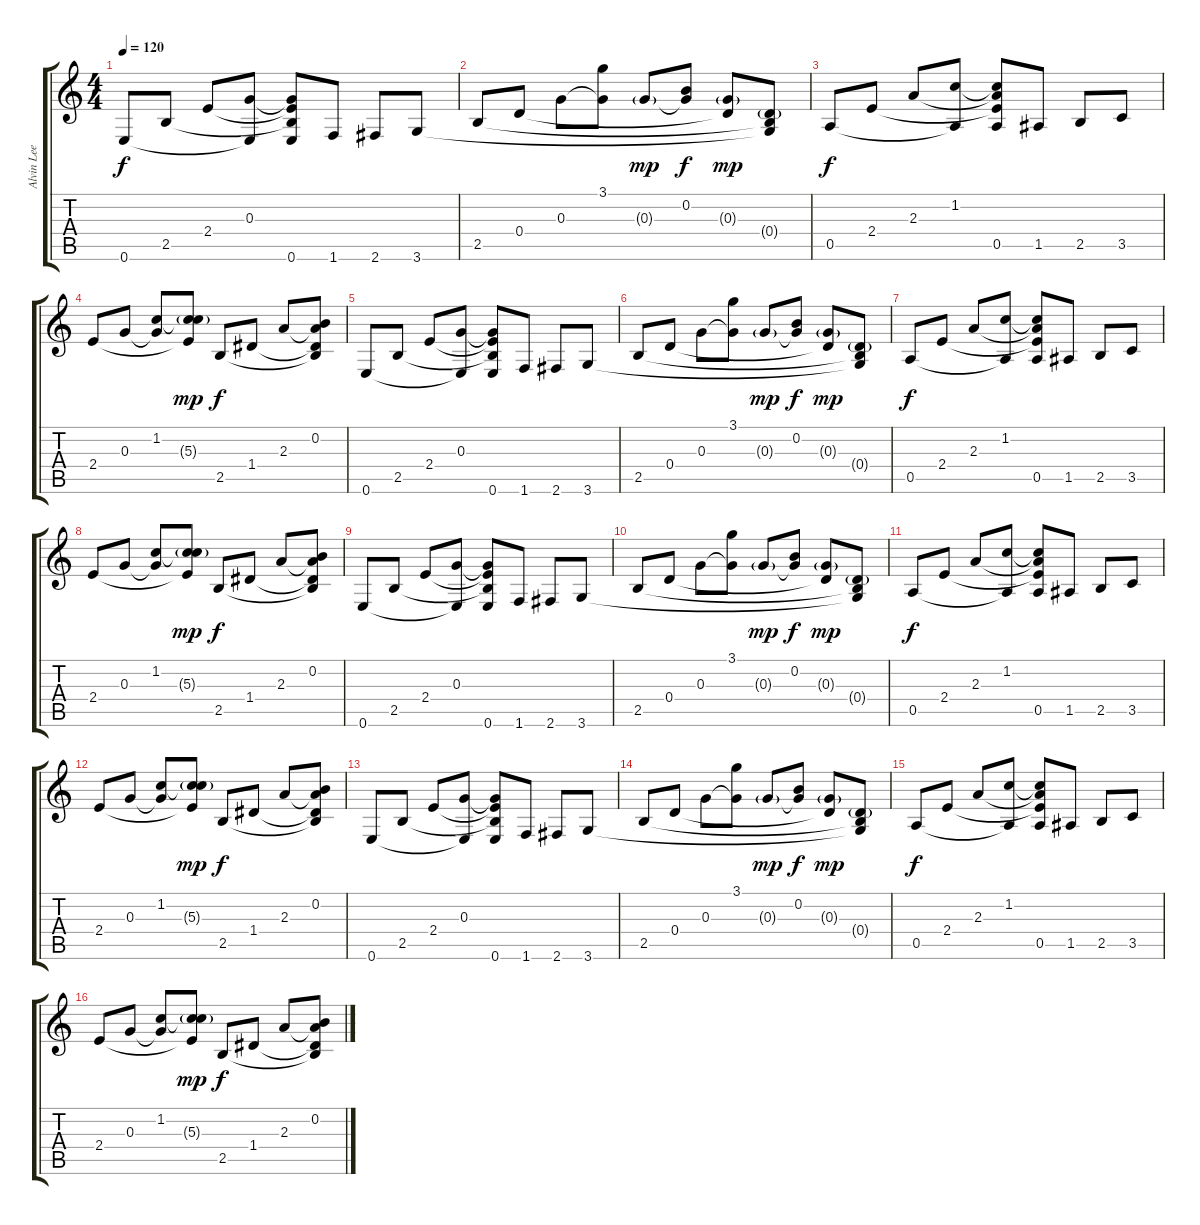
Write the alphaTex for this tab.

\track ("Alvin Lee (riff)" "Alvin Lee ") {instrument acousticguitarsteel}
\staff {score tabs}
\tuning (E4 B3 G3 D3 A2 E2) {hide}
\ts (4 4)
\tempo 120
\clef g2
\ks c
0.6.8{dy f} 2.5.8 2.4.8 (0.3 0.6{t}).8 (0.3{t} 2.4{t} 2.5{t} 0.6).8 1.6.8 2.6.8 3.6.8 |
2.5.8 0.4.8 0.3.8 (3.1 0.3{t}).8 0.3{g}.8{dy mp} (0.2 0.3{t}).8{dy f} (0.3{g} 0.4{t}).8{dy mp} (0.4{g} 2.5{t} 3.6{t}).8 |
0.5.8{dy f} 2.4.8 2.3.8 (1.2 0.5{t}).8 (1.2{t} 2.3{t} 2.4{t} 0.5).8 1.5.8 2.5.8 3.5.8 |
2.4.8 0.3.8 (1.2 0.3{t}).8 (1.2{t} 5.3{g} 2.4{t}).8{dy mp} 2.5.8{dy f} 1.4.8 2.3.8 (0.2 2.3{t} 1.4{t} 2.5{t}).8 |
0.6.8 2.5.8 2.4.8 (0.3 0.6{t}).8 (0.3{t} 2.4{t} 2.5{t} 0.6).8 1.6.8 2.6.8 3.6.8 |
2.5.8 0.4.8 0.3.8 (3.1 0.3{t}).8 0.3{g}.8{dy mp} (0.2 0.3{t}).8{dy f} (0.3{g} 0.4{t}).8{dy mp} (0.4{g} 2.5{t} 3.6{t}).8 |
0.5.8{dy f} 2.4.8 2.3.8 (1.2 0.5{t}).8 (1.2{t} 2.3{t} 2.4{t} 0.5).8 1.5.8 2.5.8 3.5.8 |
2.4.8 0.3.8 (1.2 0.3{t}).8 (1.2{t} 5.3{g} 2.4{t}).8{dy mp} 2.5.8{dy f} 1.4.8 2.3.8 (0.2 2.3{t} 1.4{t} 2.5{t}).8 |
0.6.8 2.5.8 2.4.8 (0.3 0.6{t}).8 (0.3{t} 2.4{t} 2.5{t} 0.6).8 1.6.8 2.6.8 3.6.8 |
2.5.8 0.4.8 0.3.8 (3.1 0.3{t}).8 0.3{g}.8{dy mp} (0.2 0.3{t}).8{dy f} (0.3{g} 0.4{t}).8{dy mp} (0.4{g} 2.5{t} 3.6{t}).8 |
0.5.8{dy f} 2.4.8 2.3.8 (1.2 0.5{t}).8 (1.2{t} 2.3{t} 2.4{t} 0.5).8 1.5.8 2.5.8 3.5.8 |
2.4.8 0.3.8 (1.2 0.3{t}).8 (1.2{t} 5.3{g} 2.4{t}).8{dy mp} 2.5.8{dy f} 1.4.8 2.3.8 (0.2 2.3{t} 1.4{t} 2.5{t}).8 |
0.6.8 2.5.8 2.4.8 (0.3 0.6{t}).8 (0.3{t} 2.4{t} 2.5{t} 0.6).8 1.6.8 2.6.8 3.6.8 |
2.5.8 0.4.8 0.3.8 (3.1 0.3{t}).8 0.3{g}.8{dy mp} (0.2 0.3{t}).8{dy f} (0.3{g} 0.4{t}).8{dy mp} (0.4{g} 2.5{t} 3.6{t}).8 |
0.5.8{dy f} 2.4.8 2.3.8 (1.2 0.5{t}).8 (1.2{t} 2.3{t} 2.4{t} 0.5).8 1.5.8 2.5.8 3.5.8 |
2.4.8 0.3.8 (1.2 0.3{t}).8 (1.2{t} 5.3{g} 2.4{t}).8{dy mp} 2.5.8{dy f} 1.4.8 2.3.8 (0.2 2.3{t} 1.4{t} 2.5{t}).8
